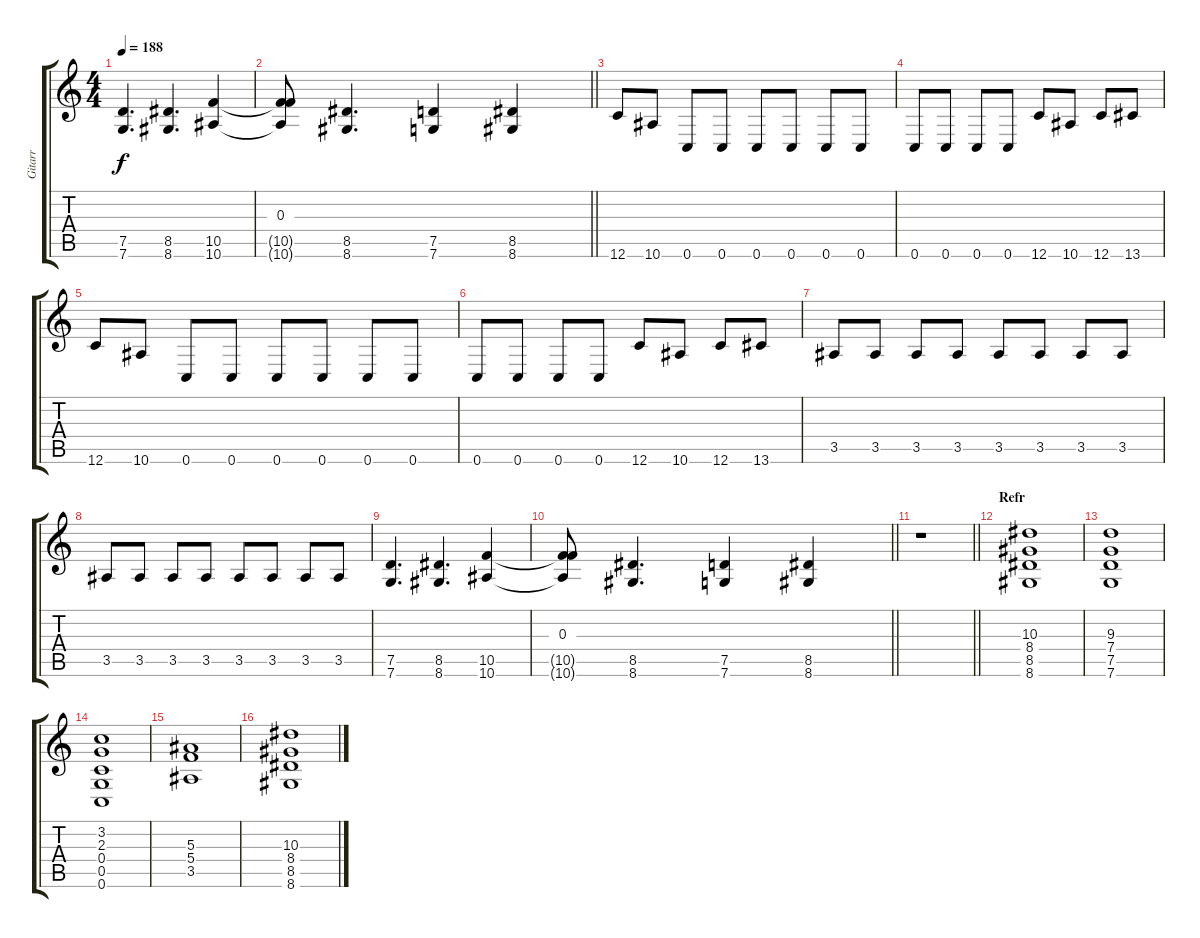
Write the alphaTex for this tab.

\track ("Gitarr" "Gitarr") {instrument distortionguitar}
\staff {score tabs}
\tuning (D4 A3 F3 C3 G2 C2) {hide}
\ts (4 4)
\tempo 188
\clef g2
\ks c
(7.5 7.6).4{d dy f} (8.5 8.6).4{d} (10.5 10.6).4 |
\barLineRight lightlight
(0.3 10.5{t} 10.6{t}).8 (8.5 8.6).4{d} (7.5 7.6).4 (8.5 8.6).4 |
12.6.8 10.6.8 0.6.8 0.6.8 0.6.8 0.6.8 0.6.8 0.6.8 |
0.6.8 0.6.8 0.6.8 0.6.8 12.6.8 10.6.8 12.6.8 13.6.8 |
12.6.8 10.6.8 0.6.8 0.6.8 0.6.8 0.6.8 0.6.8 0.6.8 |
0.6.8 0.6.8 0.6.8 0.6.8 12.6.8 10.6.8 12.6.8 13.6.8 |
3.5.8 3.5.8 3.5.8 3.5.8 3.5.8 3.5.8 3.5.8 3.5.8 |
3.5.8 3.5.8 3.5.8 3.5.8 3.5.8 3.5.8 3.5.8 3.5.8 |
(7.5 7.6).4{d} (8.5 8.6).4{d} (10.5 10.6).4 |
\barLineRight lightlight
(0.3 10.5{t} 10.6{t}).8 (8.5 8.6).4{d} (7.5 7.6).4 (8.5 8.6).4 |
\barLineRight lightlight
r.1 |
\section ("" "Refr")
(10.3 8.4 8.5 8.6).1 |
(9.3 7.4 7.5 7.6).1 |
(3.2 2.3 0.4 0.5 0.6).1 |
(5.3 5.4 3.5).1 |
(10.3 8.4 8.5 8.6).1
